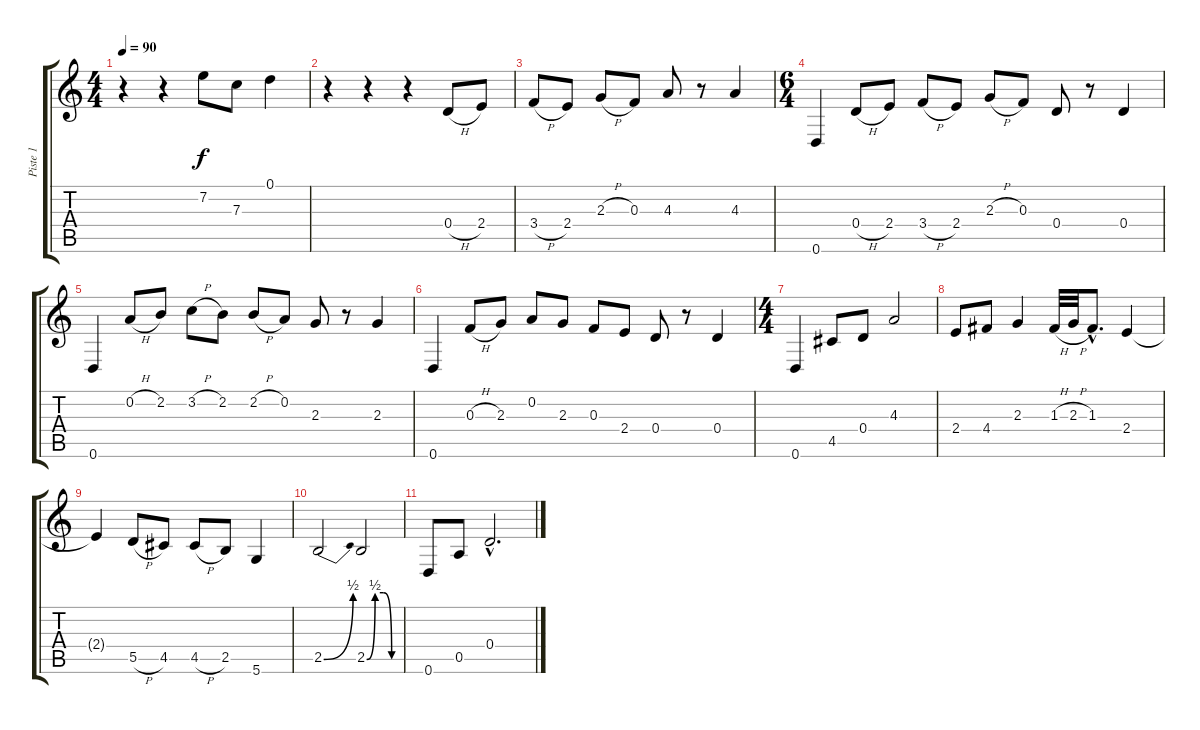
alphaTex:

\track ("Piste 1" "Piste 1") {instrument acousticguitarsteel}
\staff {score tabs}
\tuning (D4 A3 F3 D3 A2 D2) {hide}
\ts (4 4)
\tempo 90
\clef g2
\ks c
r.4{dy f} r.4 7.2.8 7.3.8 0.1.4 |
r.4 r.4 r.4 0.4{h}.8 2.4.8 |
3.4{h}.8 2.4.8 2.3{h}.8 0.3.8 4.3.8 r.8 4.3.4 |
\ts (6 4)
0.6.4 0.4{h}.8 2.4.8 3.4{h}.8 2.4.8 2.3{h}.8 0.3.8 0.4.8 r.8 0.4.4 |
0.6.4 0.2{h}.8 2.2.8 3.2{h}.8 2.2.8 2.2{h}.8 0.2.8 2.3.8 r.8 2.3.4 |
0.6.4 0.3{h}.8 2.3.8 0.2.8 2.3.8 0.3.8 2.4.8 0.4.8 r.8 0.4.4 |
\ts (4 4)
0.6.4 4.5.8 0.4.8 4.3.2 |
2.4.8 4.4.8 2.3.4 1.3{h}.32 2.3{h}.32 1.3{hac}.8{d} 2.4.4 |
2.4{t}.4 5.5{h}.8 4.5.8 4.5{h}.8 2.5.8 5.6.4 |
2.5{be (bend 0 0 60 2)}.2 2.5{be (custom 0 0 15 2 30 2 45 0 60 0)}.2 |
0.6.8 0.5.8 0.4{hac}.2{d}
